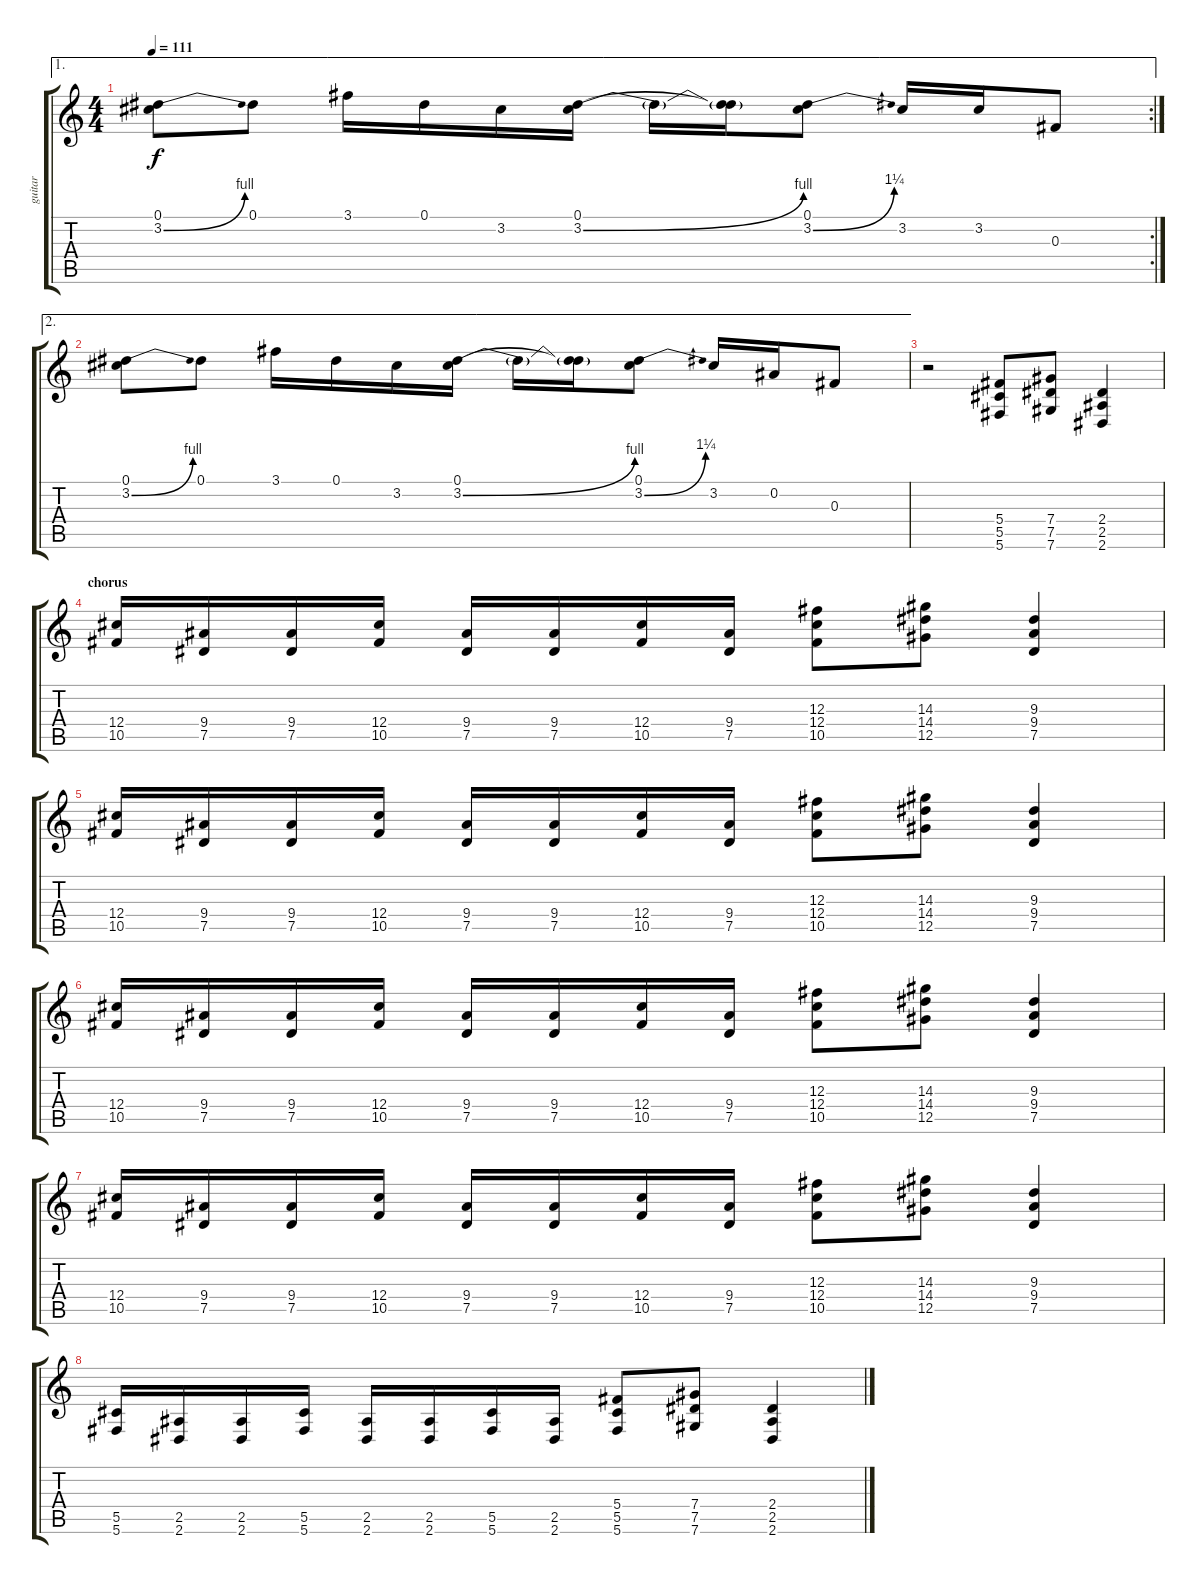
\track ("guitar" "guitar") {instrument distortionguitar}
\staff {score tabs}
\tuning (Eb4 Bb3 Gb3 Db3 Ab2 Db2) {hide}
\ae 1
\rc 2
\ts (4 4)
\tempo 111
\clef g2
\ks c
(0.1 3.2{be (bend 0 0 60 4)}).8{dy f} 0.1.8 3.1.16 0.1.16 3.2.16 (0.1 3.2{be (bend 0 0 60 4)}).16 3.2{t}.16 (0.1{t} 3.2{t}).16 (0.1 3.2{be (bend 0 0 60 5)}).8 3.2.16 3.2.16 0.3.8 |
\ae 2
(0.1 3.2{be (bend 0 0 60 4)}).8 0.1.8 3.1.16 0.1.16 3.2.16 (0.1 3.2{be (bend 0 0 60 4)}).16 3.2{t}.16 (0.1{t} 3.2{t}).16 (0.1 3.2{be (bend 0 0 60 5)}).8 3.2.16 0.2.16 0.3.8 |
r.2 (5.4 5.5 5.6).8 (7.4 7.5 7.6).8 (2.4 2.5 2.6).4 |
\section ("" "chorus")
(12.4 10.5).16 (9.4 7.5).16 (9.4 7.5).16 (12.4 10.5).16 (9.4 7.5).16 (9.4 7.5).16 (12.4 10.5).16 (9.4 7.5).16 (12.3 12.4 10.5).8 (14.3 14.4 12.5).8 (9.3 9.4 7.5).4 |
(12.4 10.5).16 (9.4 7.5).16 (9.4 7.5).16 (12.4 10.5).16 (9.4 7.5).16 (9.4 7.5).16 (12.4 10.5).16 (9.4 7.5).16 (12.3 12.4 10.5).8 (14.3 14.4 12.5).8 (9.3 9.4 7.5).4 |
(12.4 10.5).16 (9.4 7.5).16 (9.4 7.5).16 (12.4 10.5).16 (9.4 7.5).16 (9.4 7.5).16 (12.4 10.5).16 (9.4 7.5).16 (12.3 12.4 10.5).8 (14.3 14.4 12.5).8 (9.3 9.4 7.5).4 |
(12.4 10.5).16 (9.4 7.5).16 (9.4 7.5).16 (12.4 10.5).16 (9.4 7.5).16 (9.4 7.5).16 (12.4 10.5).16 (9.4 7.5).16 (12.3 12.4 10.5).8 (14.3 14.4 12.5).8 (9.3 9.4 7.5).4 |
(5.5 5.6).16 (2.5 2.6).16 (2.5 2.6).16 (5.5 5.6).16 (2.5 2.6).16 (2.5 2.6).16 (5.5 5.6).16 (2.5 2.6).16 (5.4 5.5 5.6).8 (7.4 7.5 7.6).8 (2.4 2.5 2.6).4
